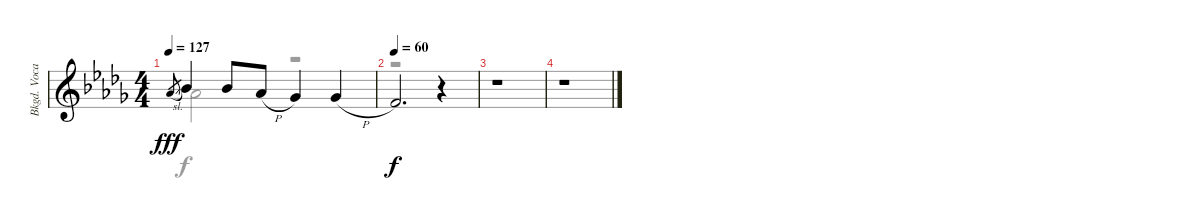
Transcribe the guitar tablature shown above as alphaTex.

\track ("Bkgd. Vocal" "Bkgd. Voca") {instrument lead6voice}
\staff {score}
\tuning (E4 B3 G3 D3 A2 E2) {hide}
\voice
\ts (4 4)
\tempo 127
\clef g2
\ks bbminor
4.1{sl}.8{gr dy fff} 6.1.4 11.2.8 9.2{h}.8 7.2.4 7.2{h}.4 |
\tempo 60
6.2.2{d dy f} r.4 |
r.1 |
r.1
\voice
\clef g2
\ottava regular
\simile none
\ks bbminor
9.2.2{dy f} r.2 |
r.1 |
r.1 |
r.1
